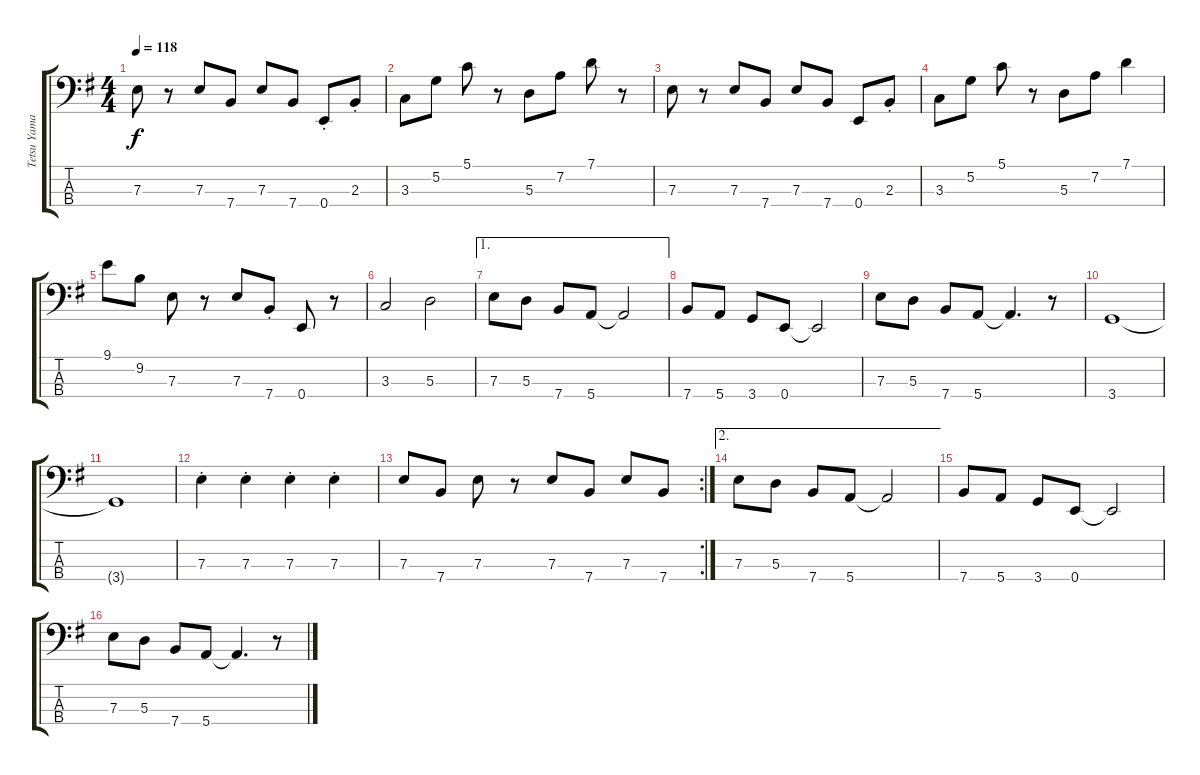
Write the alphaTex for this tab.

\track ("Tetsu Yamauchi - Bass" "Tetsu Yama") {instrument electricbassfinger}
\staff {score tabs}
\tuning (G2 D2 A1 E1) {hide}
\ts (4 4)
\tempo 118
\clef f4
\ks g
7.3.8{dy f} r.8 7.3.8 7.4.8 7.3.8 7.4.8 0.4{st}.8 2.3{st}.8 |
3.3.8 5.2.8 5.1.8 r.8 5.3.8 7.2.8 7.1.8 r.8 |
7.3.8 r.8 7.3.8 7.4.8 7.3.8 7.4.8 0.4.8 2.3{st}.8 |
3.3.8 5.2.8 5.1.8 r.8 5.3.8 7.2.8 7.1.4 |
9.1.8 9.2.8 7.3.8 r.8 7.3.8 7.4{st}.8 0.4.8 r.8 |
3.3.2 5.3.2 |
\ae 1
7.3.8 5.3.8 7.4.8 5.4.8 5.4{t}.2 |
7.4.8 5.4.8 3.4.8 0.4.8 0.4{t}.2 |
7.3.8 5.3.8 7.4.8 5.4.8 5.4{t}.4{d} r.8 |
3.4.1 |
3.4{t}.1 |
7.3{st}.4 7.3{st}.4 7.3{st}.4 7.3{st}.4 |
\rc 2
7.3.8 7.4.8 7.3.8 r.8 7.3.8 7.4.8 7.3.8 7.4.8 |
\ae 2
7.3.8 5.3.8 7.4.8 5.4.8 5.4{t}.2 |
7.4.8 5.4.8 3.4.8 0.4.8 0.4{t}.2 |
7.3.8 5.3.8 7.4.8 5.4.8 5.4{t}.4{d} r.8
